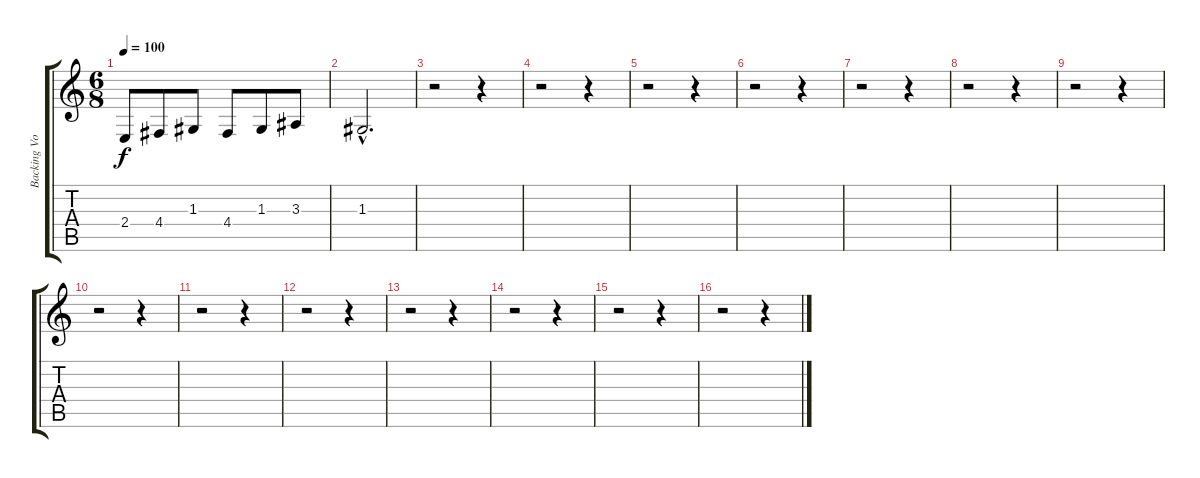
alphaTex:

\track ("Backing Vocals" "Backing Vo") {instrument choiraahs}
\staff {score tabs}
\tuning (E4 B3 G3 D3 A2 E2) {hide}
\ts (6 8)
\tempo 100
\clef g2
\ks c
2.4.8{dy f} 4.4.8 1.3.8 4.4.8 1.3.8 3.3.8 |
1.3{hac}.2{d} |
r.2 r.4 |
r.2 r.4 |
r.2 r.4 |
r.2 r.4 |
r.2 r.4 |
r.2 r.4 |
r.2 r.4 |
r.2 r.4 |
r.2 r.4 |
r.2 r.4 |
r.2 r.4 |
r.2 r.4 |
r.2 r.4 |
r.2 r.4
